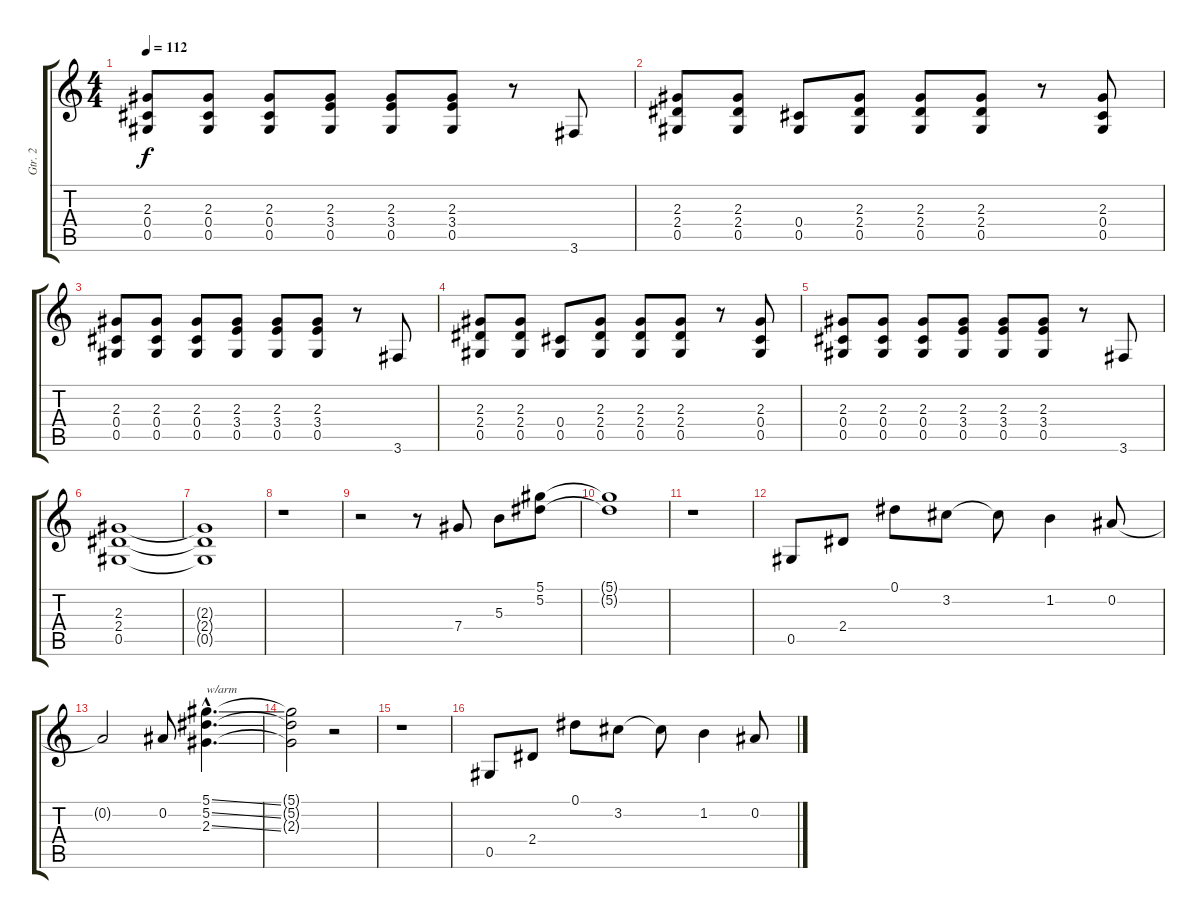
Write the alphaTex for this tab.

\track ("Gtr. 2" "Gtr. 2") {instrument distortionguitar}
\staff {score tabs}
\tuning (Eb4 Bb3 Gb3 Db3 Ab2 Eb2) {hide}
\ts (4 4)
\tempo 112
\clef g2
\ks c
(2.3 0.4 0.5).8{dy f} (2.3 0.4 0.5).8 (2.3 0.4 0.5).8 (2.3 3.4 0.5).8 (2.3 3.4 0.5).8 (2.3 3.4 0.5).8 r.8 3.6.8 |
(2.3 2.4 0.5).8 (2.3 2.4 0.5).8 (0.4 0.5).8 (2.3 2.4 0.5).8 (2.3 2.4 0.5).8 (2.3 2.4 0.5).8 r.8 (2.3 0.4 0.5).8 |
(2.3 0.4 0.5).8 (2.3 0.4 0.5).8 (2.3 0.4 0.5).8 (2.3 3.4 0.5).8 (2.3 3.4 0.5).8 (2.3 3.4 0.5).8 r.8 3.6.8 |
(2.3 2.4 0.5).8 (2.3 2.4 0.5).8 (0.4 0.5).8 (2.3 2.4 0.5).8 (2.3 2.4 0.5).8 (2.3 2.4 0.5).8 r.8 (2.3 0.4 0.5).8 |
(2.3 0.4 0.5).8 (2.3 0.4 0.5).8 (2.3 0.4 0.5).8 (2.3 3.4 0.5).8 (2.3 3.4 0.5).8 (2.3 3.4 0.5).8 r.8 3.6.8 |
(2.3 2.4 0.5).1{instrument electricguitarclean} |
(2.3{t} 2.4{t} 0.5{t}).1 |
r.1 |
r.2 r.8 7.4.8 5.3.8 (5.1 5.2).8 |
(5.1{t} 5.2{t}).1 |
r.1 |
0.5.8 2.4.8 0.1.8 3.2.8 3.2{t}.8 1.2.4 0.2.8 |
0.2{t}.2 0.2.8 (5.1{ss hac} 5.2{ss hac} 2.3{ss hac}).4{d txt "w/arm"} |
(5.1{t} 5.2{t} 2.3{t}).2 r.2 |
r.1 |
0.5.8 2.4.8 0.1.8 3.2.8 3.2{t}.8 1.2.4 0.2.8
